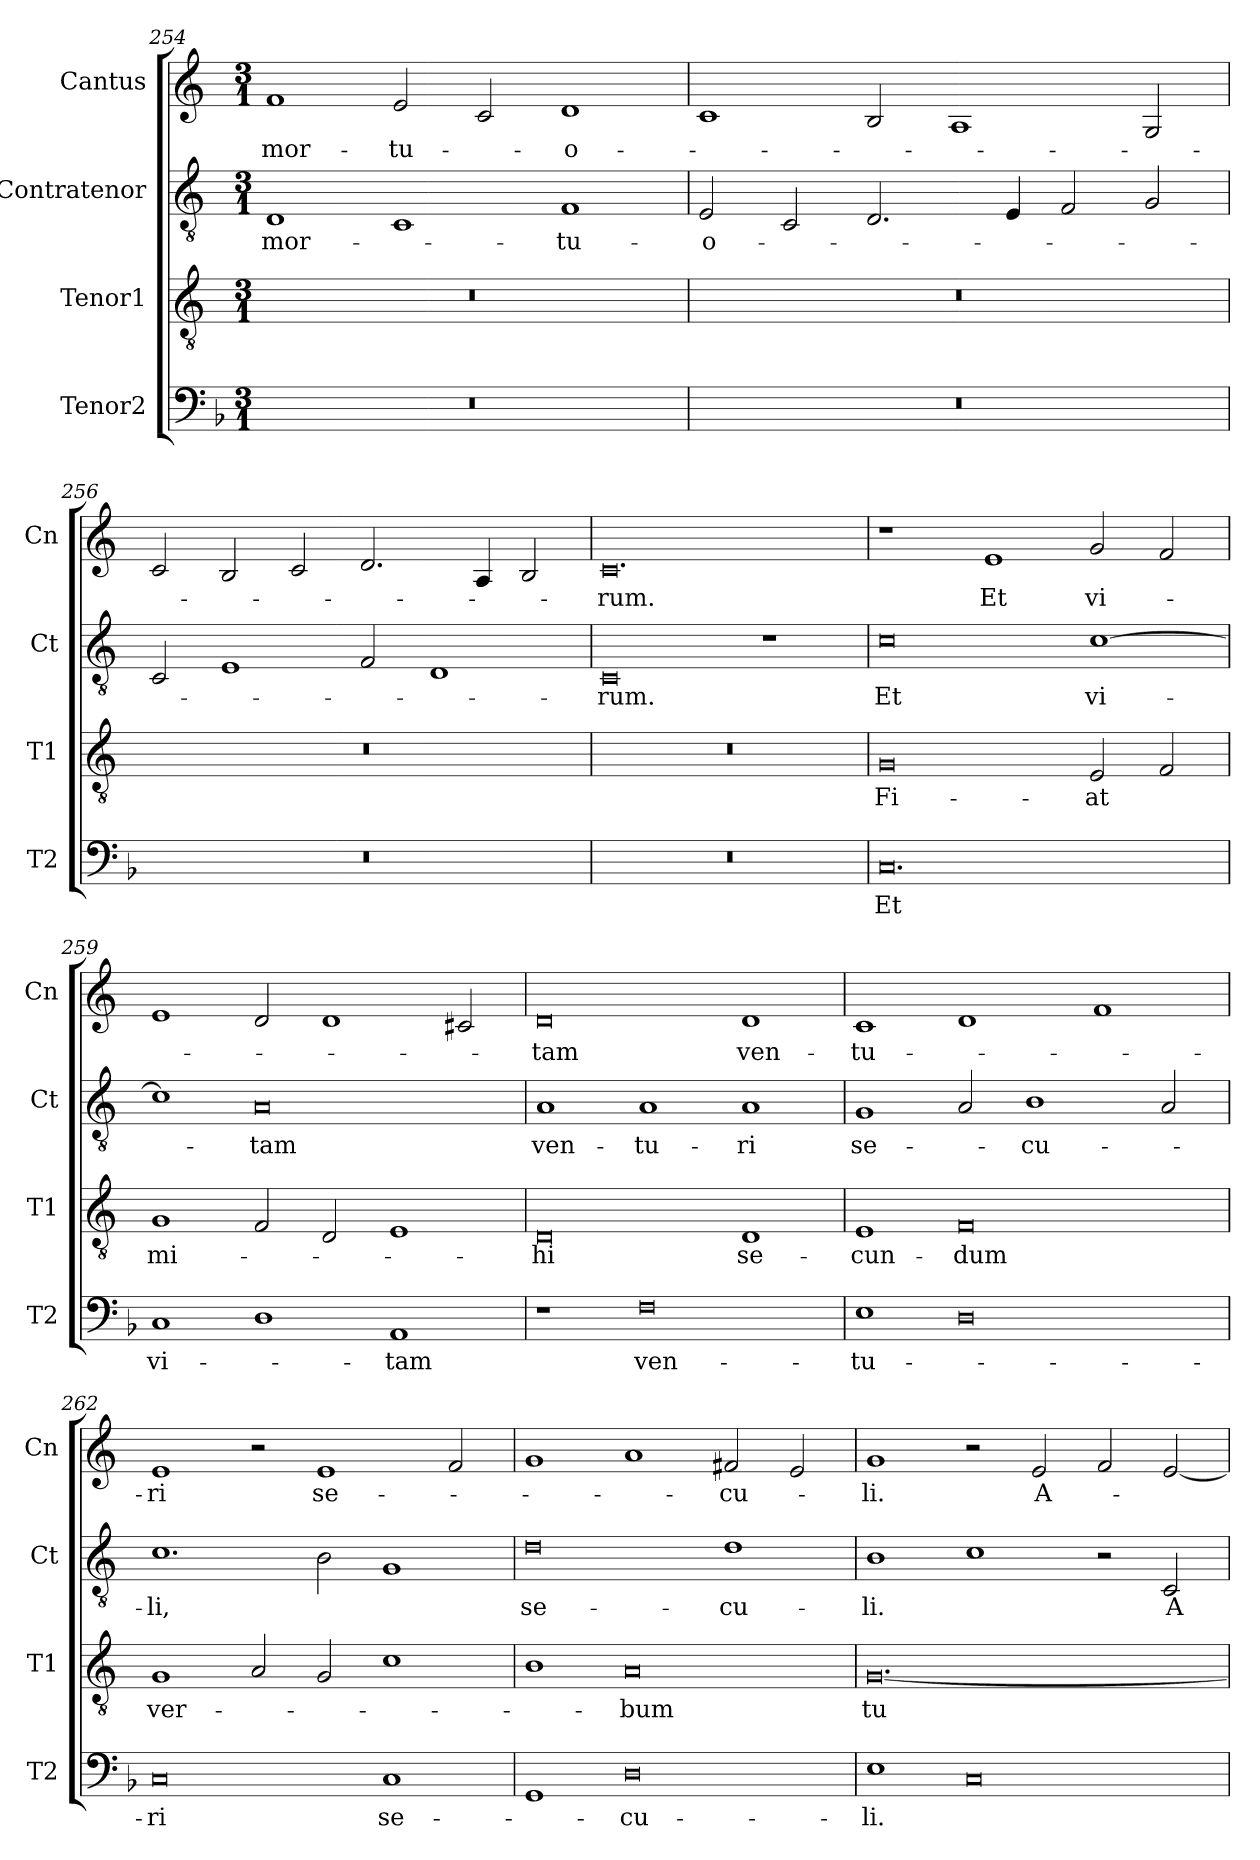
**kern	**text	**kern	**text	**kern	**text	**kern	**text
*part4	*part4	*part3	*part3	*part2	*part2	*part1	*part1
*staff4	*staff4	*staff3	*staff3	*staff2	*staff2	*staff1	*staff1
*I"Tenor2	*	*I"Tenor1	*	*I"Contratenor	*	*I"Cantus	*
*I'T2	*	*I'T1	*	*I'Ct	*	*I'Cn	*
*clefF4	*	*clefGv2	*	*clefGv2	*	*clefG2	*
*k[b-]	*	*k[]	*	*k[]	*	*k[]	*
*M3/1	*	*M3/1	*	*M3/1	*	*M3/1	*
=254	=254	=254	=254	=254	=254	=254	=254
0.r	.	0.r	.	1D	mor-	1f	mor-
.	.	.	.	1C	.	2e/	-tu-
.	.	.	.	.	.	2c/	.
.	.	.	.	1F	-tu-	1d	-o-
=255	=255	=255	=255	=255	=255	=255	=255
0.r	.	0.r	.	2E/	-o-	1c	.
.	.	.	.	2C/	.	.	.
.	.	.	.	2.D/	.	2B/	.
.	.	.	.	.	.	1A	.
.	.	.	.	4E/	.	.	.
.	.	.	.	2F/	.	.	.
.	.	.	.	2G/	.	2G/	.
=256	=256	=256	=256	=256	=256	=256	=256
0.r	.	0.r	.	2C/	.	2c/	.
.	.	.	.	1E	.	2B/	.
.	.	.	.	.	.	2c/	.
.	.	.	.	2F/	.	2.d/	.
.	.	.	.	1D	.	.	.
.	.	.	.	.	.	4A/	.
.	.	.	.	.	.	2B/	.
=257	=257	=257	=257	=257	=257	=257	=257
0.r	.	0.r	.	0C	-rum.	0.c	-rum.
.	.	.	.	1r	.	.	.
=258	=258	=258	=258	=258	=258	=258	=258
0.C	Et	0G	Fi-	0c	Et	1r	.
.	.	.	.	.	.	1e	Et
.	.	2E/	-at	[1c	vi-	2g/	vi-
.	.	2F/	.	.	.	2f/	.
=259	=259	=259	=259	=259	=259	=259	=259
1C	vi-	1G	mi-	1c]	.	1e	.
1D	.	2F/	.	0A	-tam	2d/	.
.	.	2D/	.	.	.	1d	.
1AA	-tam	1E	.	.	.	.	.
.	.	.	.	.	.	2c#X/	.
=260	=260	=260	=260	=260	=260	=260	=260
1r	.	0D	-hi	1A	ven-	0d	-tam
0F	ven-	.	.	1A	-tu-	.	.
.	.	1D	se-	1A	-ri	1d	ven-
=261	=261	=261	=261	=261	=261	=261	=261
1E	-tu-	1E	-cun-	1G	se-	1c	-tu-
0D	.	0F	-dum	2A/	.	1d	.
.	.	.	.	1B	-cu-	.	.
.	.	.	.	.	.	1f	.
.	.	.	.	2A/	.	.	.
=262	=262	=262	=262	=262	=262	=262	=262
0C	-ri	1G	ver-	1.c	-li,	1e	-ri
.	.	2A/	.	.	.	2r	.
.	.	2G/	.	2B\	.	1e	se-
1C	se-	1c	.	1G	.	.	.
.	.	.	.	.	.	2f/	.
=263	=263	=263	=263	=263	=263	=263	=263
1GG	.	1B	.	0d	se-	1g	.
0D	-cu-	0A	-bum	.	.	1a	.
.	.	.	.	1d	-cu-	2f#X/	-cu-
.	.	.	.	.	.	2e/	.
=264	=264	=264	=264	=264	=264	=264	=264
1E	-li.	[0.G	tu-	1B	-li.	1g	-li.
0C	.	.	.	1c	.	2r	.
.	.	.	.	.	.	2e/	A-
.	.	.	.	2r	.	2f/	.
.	.	.	.	2C/	A-	[2e/	.
=	=	=	=	=	=	=	=
*-	*-	*-	*-	*-	*-	*-	*-
